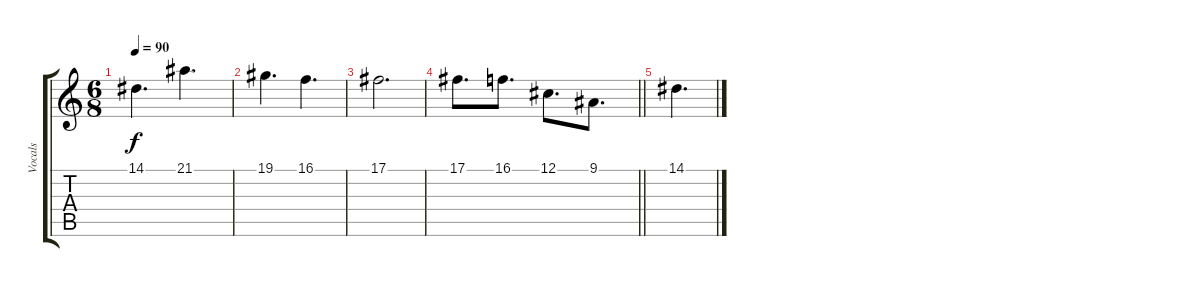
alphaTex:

\track ("Vocals" "Vocals") {instrument flute}
\staff {score tabs}
\tuning (Db4 Ab3 E3 B2 Gb2 B1) {hide}
\ts (6 8)
\tempo 90
\clef g2
\ks c
14.1.4{d dy f} 21.1.4{d} |
19.1.4{d} 16.1.4{d} |
17.1.2{d} |
\barLineRight lightlight
17.1.8{d} 16.1.8{d} 12.1.8{d} 9.1.8{d} |
14.1.4{d}
